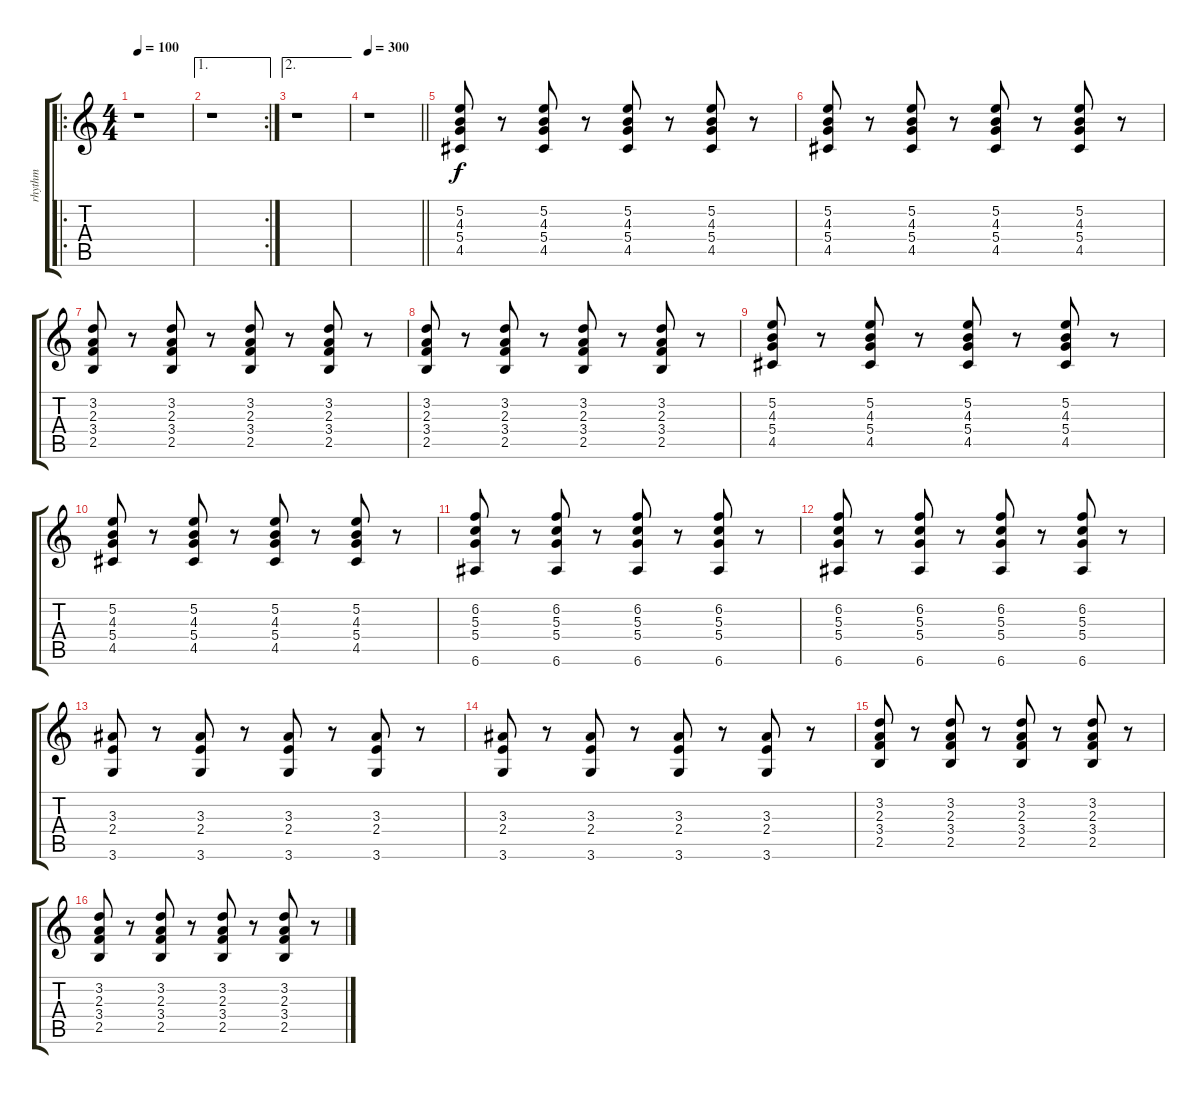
\track ("rhythm" "rhythm") {instrument acousticguitarnylon}
\staff {score tabs}
\tuning (E4 B3 G3 D3 A2 E2) {hide}
\ro
\ts (4 4)
\tempo 100
\clef g2
\ks c
r.1{dy f instrument acousticguitarnylon} |
\ae 1
\rc 2
r.1 |
\ae 2
r.1 |
\tempo 300
\barLineRight lightlight
r.1 |
(5.2 4.3 5.4 4.5).8 r.8 (5.2 4.3 5.4 4.5).8 r.8 (5.2 4.3 5.4 4.5).8 r.8 (5.2 4.3 5.4 4.5).8 r.8 |
(5.2 4.3 5.4 4.5).8 r.8 (5.2 4.3 5.4 4.5).8 r.8 (5.2 4.3 5.4 4.5).8 r.8 (5.2 4.3 5.4 4.5).8 r.8 |
(3.2 2.3 3.4 2.5).8 r.8 (3.2 2.3 3.4 2.5).8 r.8 (3.2 2.3 3.4 2.5).8 r.8 (3.2 2.3 3.4 2.5).8 r.8 |
(3.2 2.3 3.4 2.5).8 r.8 (3.2 2.3 3.4 2.5).8 r.8 (3.2 2.3 3.4 2.5).8 r.8 (3.2 2.3 3.4 2.5).8 r.8 |
(5.2 4.3 5.4 4.5).8 r.8 (5.2 4.3 5.4 4.5).8 r.8 (5.2 4.3 5.4 4.5).8 r.8 (5.2 4.3 5.4 4.5).8 r.8 |
(5.2 4.3 5.4 4.5).8 r.8 (5.2 4.3 5.4 4.5).8 r.8 (5.2 4.3 5.4 4.5).8 r.8 (5.2 4.3 5.4 4.5).8 r.8 |
(6.2 5.3 5.4 6.6).8 r.8 (6.2 5.3 5.4 6.6).8 r.8 (6.2 5.3 5.4 6.6).8 r.8 (6.2 5.3 5.4 6.6).8 r.8 |
(6.2 5.3 5.4 6.6).8 r.8 (6.2 5.3 5.4 6.6).8 r.8 (6.2 5.3 5.4 6.6).8 r.8 (6.2 5.3 5.4 6.6).8 r.8 |
(3.3 2.4 3.6).8 r.8 (3.3 2.4 3.6).8 r.8 (3.3 2.4 3.6).8 r.8 (3.3 2.4 3.6).8 r.8 |
(3.3 2.4 3.6).8 r.8 (3.3 2.4 3.6).8 r.8 (3.3 2.4 3.6).8 r.8 (3.3 2.4 3.6).8 r.8 |
(3.2 2.3 3.4 2.5).8 r.8 (3.2 2.3 3.4 2.5).8 r.8 (3.2 2.3 3.4 2.5).8 r.8 (3.2 2.3 3.4 2.5).8 r.8 |
(3.2 2.3 3.4 2.5).8 r.8 (3.2 2.3 3.4 2.5).8 r.8 (3.2 2.3 3.4 2.5).8 r.8 (3.2 2.3 3.4 2.5).8 r.8
